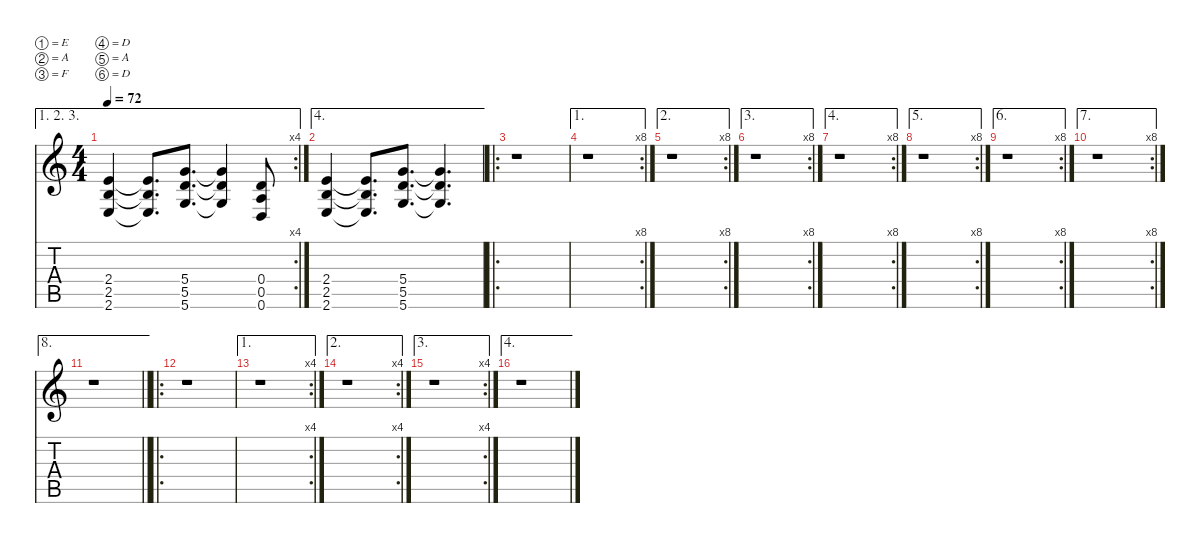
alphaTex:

\defaultSystemsLayout 4
\hideDynamics
\bracketExtendMode nobrackets
\singleTrackTrackNamePolicy hidden
\multiTrackTrackNamePolicy hidden
\firstSystemTrackNameMode fullname
\firstSystemTrackNameOrientation horizontal
\otherSystemsTrackNameOrientation horizontal
\track ("Guitar 2" "od.guit.") {instrument overdrivenguitar}
\staff {score tabs}
\tuning (E4 A3 F3 D3 A2 D2)
\ae (1 2 3)
\rc 4
\ts (4 4)
\tempo 72
\clef g2
\ks c
(2.4 2.5 2.6).4{dy f beam Up} (2.4{t} 2.5{t} 2.6{t}).8{d beam Up} (5.4 5.5 5.6).8{d beam Up} (5.4{t} 5.5{t} 5.6{t}).4{beam Up} (0.4 0.5 0.6).8{beam Up} |
\ae 4
(2.4 2.5 2.6).4{beam Up} (2.4{t} 2.5{t} 2.6{t}).8{d beam Up} (5.4 5.5 5.6).8{d beam Up} (5.4{t} 5.5{t} 5.6{t}).4{d beam Up} |
\ro
r.1{beam Down} |
\ae 1
\rc 8
r.1{beam Down} |
\ae 2
\rc 8
r.1{beam Down} |
\ae 3
\rc 8
r.1{beam Down} |
\ae 4
\rc 8
r.1{beam Down} |
\ae 5
\rc 8
r.1{beam Down} |
\ae 6
\rc 8
r.1{beam Down} |
\ae 7
\rc 8
r.1{beam Down} |
\ae 8
\barLineRight lightlight
r.1{beam Down} |
\ro
r.1{beam Down} |
\ae 1
\rc 4
r.1{beam Down} |
\ae 2
\rc 4
r.1{beam Down} |
\ae 3
\rc 4
r.1{beam Down} |
\ae 4
r.1{beam Down}
